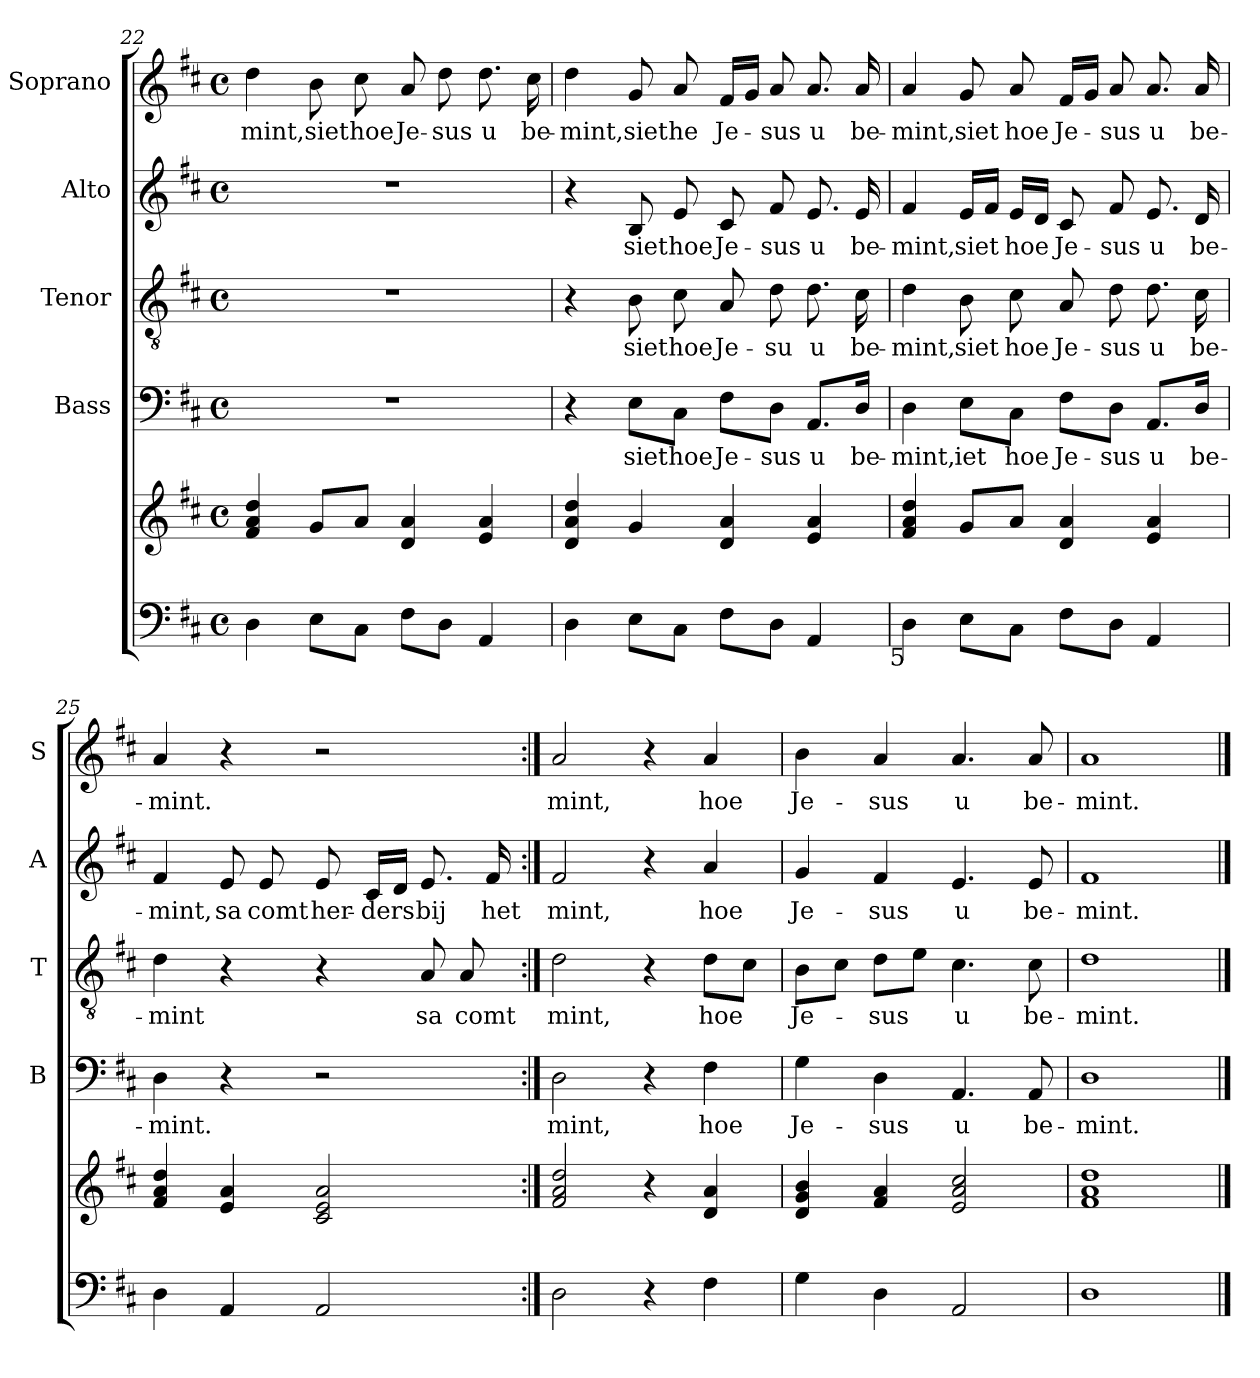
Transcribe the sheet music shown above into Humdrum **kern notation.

**kern	**kern	**kern	**text	**kern	**text	**kern	**text	**kern	**text
*part5	*part5	*part4	*part4	*part3	*part3	*part2	*part2	*part1	*part1
*staff6	*staff5	*staff4	*staff4	*staff3	*staff3	*staff2	*staff2	*staff1	*staff1
*	*	*I"Bass	*	*I"Tenor	*	*I"Alto	*	*I"Soprano	*
*	*	*I'B	*	*I'T	*	*I'A	*	*I'S	*
*clefF4	*clefG2	*clefF4	*	*clefGv2	*	*clefG2	*	*clefG2	*
*k[f#c#]	*k[f#c#]	*k[f#c#]	*	*k[f#c#]	*	*k[f#c#]	*	*k[f#c#]	*
*D:	*D:	*D:	*	*D:	*	*D:	*	*D:	*
*M4/4	*M4/4	*M4/4	*	*M4/4	*	*M4/4	*	*M4/4	*
*met(c)	*met(c)	*met(c)	*	*met(c)	*	*met(c)	*	*met(c)	*
=22	=22	=22	=22	=22	=22	=22	=22	=22	=22
4D\	4f#/ 4a/ 4dd/	1r	.	1r	.	1r	.	4dd\	-mint,
8E\L	8g/L	.	.	.	.	.	.	8b\	siet
8C#\J	8a/J	.	.	.	.	.	.	8cc#\	hoe
8F#\L	4d/ 4a/	.	.	.	.	.	.	8a/	Je-
8D\J	.	.	.	.	.	.	.	8dd\	-sus
4AA/	4e/ 4a/	.	.	.	.	.	.	8.dd\	u
.	.	.	.	.	.	.	.	16cc#\	be-
!!LO:PB:g=z
=23	=23	=23	=23	=23	=23	=23	=23	=23	=23
4D\	4d/ 4a/ 4dd/	4r	.	4r	.	4r	.	4dd\	-mint,
8E\L	4g/	8E\L	siet	8B\	siet	8B/	siet	8g/	siet
8C#\J	.	8C#\J	hoe	8c#\	hoe	8e/	hoe	8a/	he
8F#\L	4d/ 4a/	8F#\L	Je-	8A/	Je-	8c#/	Je-	16f#/LL	Je-
.	.	.	.	.	.	.	.	16g/JJ	.
8D\J	.	8D\J	-sus	8d\	-su	8f#/	-sus	8a/	-sus
4AA/	4e/ 4a/	8.AA/L	u	8.d\	u	8.e/	u	8.a/	u
.	.	16D/Jk	be-	16c#\	be-	16e/	be-	16a/	be-
!LO:TX:b:t=5	!	!	!	!	!	!	!	!	!
=24	=24	=24	=24	=24	=24	=24	=24	=24	=24
4D\	4f#/ 4a/ 4dd/	4D\	-mint,	4d\	-mint,	4f#/	-mint,	4a/	-mint,
8E\L	8g/L	8E\L	iet	8B\	siet	16e/LL	siet	8g/	siet
.	.	.	.	.	.	16f#/JJ	.	.	.
8C#\J	8a/J	8C#\J	hoe	8c#\	hoe	16e/LL	hoe	8a/	hoe
.	.	.	.	.	.	16d/JJ	.	.	.
8F#\L	4d/ 4a/	8F#\L	Je-	8A/	Je-	8c#/	Je-	16f#/LL	Je-
.	.	.	.	.	.	.	.	16g/JJ	.
8D\J	.	8D\J	-sus	8d\	-sus	8f#/	-sus	8a/	-sus
4AA/	4e/ 4a/	8.AA/L	u	8.d\	u	8.e/	u	8.a/	u
.	.	16D/Jk	be-	16c#\	be-	16d/	be-	16a/	be-
=25	=25	=25	=25	=25	=25	=25	=25	=25	=25
4D\	4f#/ 4a/ 4dd/	4D\	-mint.	4d\	-mint	4f#/	-mint,	4a/	-mint.
4AA/	4e/ 4a/	4r	.	4r	.	8e/	sa	4r	.
.	.	.	.	.	.	8e/	comt	.	.
2AA/	2c#/ 2e/ 2a/	2r	.	4r	.	8e/	her-	2r	.
.	.	.	.	.	.	16c#/LL	-ders	.	.
.	.	.	.	.	.	16d/JJ	.	.	.
.	.	.	.	8A/	sa	8.e/	bij	.	.
.	.	.	.	8A/	comt	.	.	.	.
.	.	.	.	.	.	16f#/	het	.	.
!!LO:LB:g=z
=26:|!	=26:|!	=26:|!	=26:|!	=26:|!	=26:|!	=26:|!	=26:|!	=26:|!	=26:|!
2D\	2f#/ 2a/ 2dd/	2D\	mint,	2d\	mint,	2f#/	mint,	2a/	mint,
4r	4r	4r	.	4r	.	4r	.	4r	.
4F#\	4d/ 4a/	4F#\	hoe	8d\L	hoe	4a/	hoe	4a/	hoe
.	.	.	.	8c#\J	.	.	.	.	.
=27	=27	=27	=27	=27	=27	=27	=27	=27	=27
4G\	4d/ 4g/ 4b/	4G\	Je-	8B\L	Je-	4g/	Je-	4b\	Je-
.	.	.	.	8c#\J	.	.	.	.	.
4D\	4f#/ 4a/	4D\	-sus	8d\L	-sus	4f#/	-sus	4a/	-sus
.	.	.	.	8e\J	.	.	.	.	.
2AA/	2e/ 2a/ 2cc#/	4.AA/	u	4.c#\	u	4.e/	u	4.a/	u
.	.	8AA/	be-	8c#\	be-	8e/	be-	8a/	be-
=28	=28	=28	=28	=28	=28	=28	=28	=28	=28
1D	1f# 1a 1dd	1D	-mint.	1d	-mint.	1f#	-mint.	1a	-mint.
==	==	==	==	==	==	==	==	==	==
*-	*-	*-	*-	*-	*-	*-	*-	*-	*-
